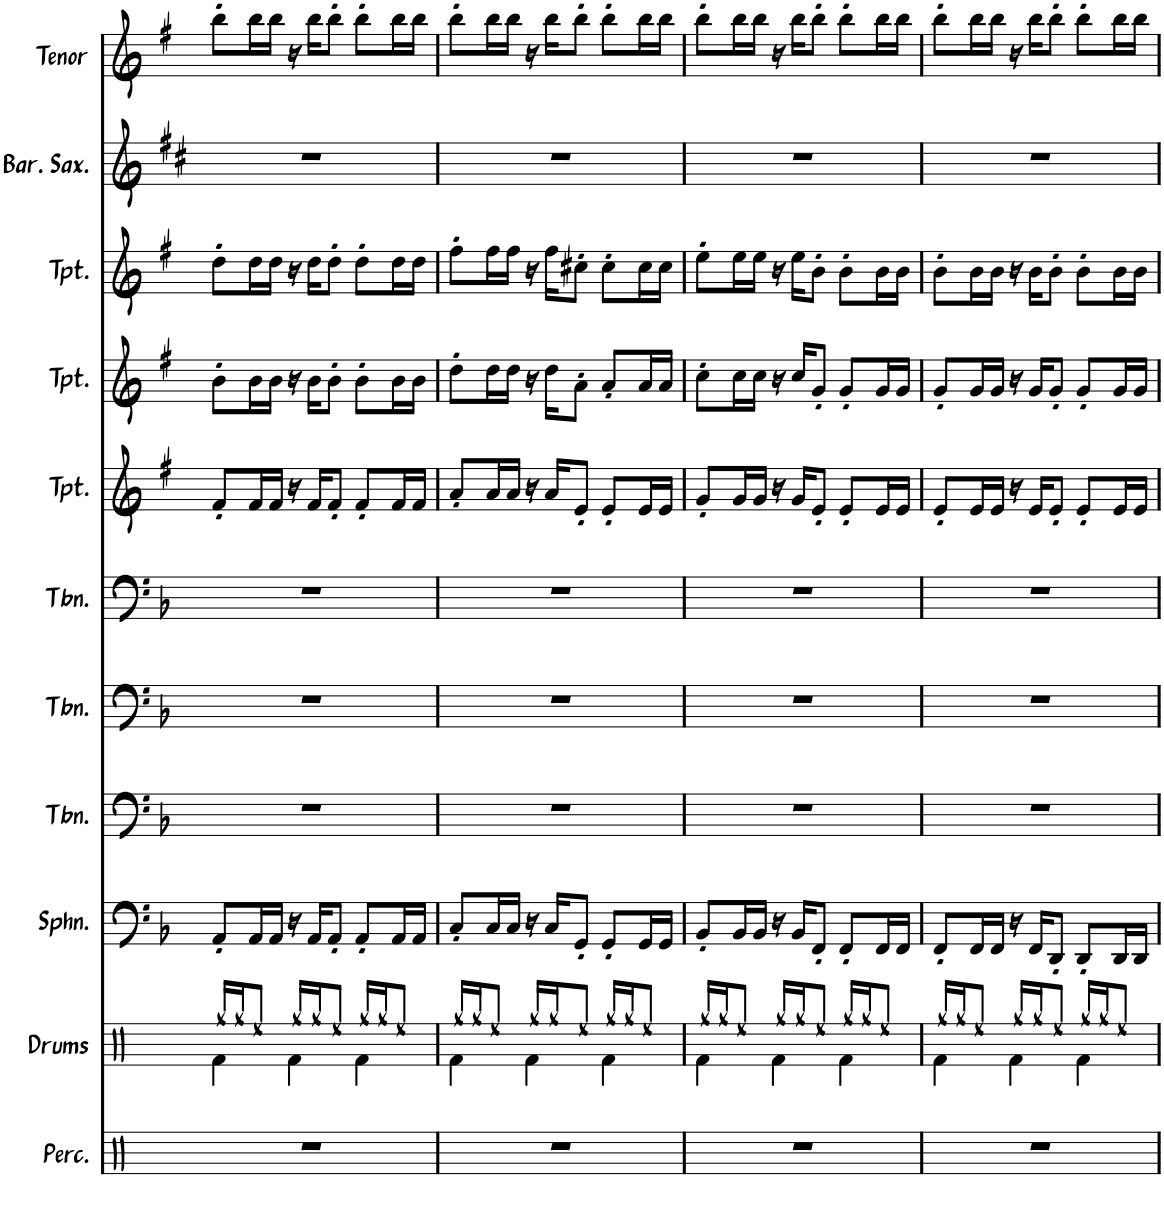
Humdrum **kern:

**kern	**kern	**kern	**kern	**kern	**kern	**kern	**kern	**kern	**kern	**kern	**kern
*part12	*part11	*part10	*part9	*part8	*part7	*part6	*part5	*part4	*part3	*part2	*part1
*staff12	*staff11	*staff10	*staff9	*staff8	*staff7	*staff6	*staff5	*staff4	*staff3	*staff2	*staff1
*I"Percussion	*I"Drums	*I"Sousaphone	*I"Trombone	*I"Trombone	*I"Trombone	*I"Trumpet	*I"Trumpet	*I"Trumpet	*I"Baritone Saxophone	*I"Tenor Sax	*I"Alto Sax
*I'Perc.	*I'Drums	*I'Sphn.	*I'Tbn.	*I'Tbn.	*I'Tbn.	*I'Tpt.	*I'Tpt.	*I'Tpt.	*I'Bar. Sax.	*I'Tenor	*I'Alto
!!LO:PB:g=z
*clefX	*clefX	*clefF4	*clefF4	*clefF4	*clefF4	*clefG2	*clefG2	*clefG2	*clefG2	*clefG2	*clefG2
*	*	*	*	*	*	*Trd1c2	*Trd1c2	*Trd1c2	*Trd12c21	*Trd8c14	*Trd5c9
*k[]	*k[]	*k[b-]	*k[b-]	*k[b-]	*k[b-]	*k[f#]	*k[f#]	*k[f#]	*k[f#c#]	*k[f#]	*k[f#c#]
*M3/4	*M3/4	*M3/4	*M3/4	*M3/4	*M3/4	*M3/4	*M3/4	*M3/4	*M3/4	*M3/4	*M3/4
=47	=47	=47	=47	=47	=47	=47	=47	=47	=47	=47	=47
*	*^	*	*	*	*	*	*	*	*	*	*
2.r	4Rf\	16Rgg/LL	8AA'/L	2.r	2.r	2.r	8f#'/L	8b'\L	8dd'\L	2.r	8bb'\L	8bb'\L
.	.	16Rgg/J	.	.	.	.	.	.	.	.	.	.
.	.	8Ree/J	16AA/L	.	.	.	16f#/L	16b\L	16dd\L	.	16bb\L	16bb\L
.	.	.	16AA/JJ	.	.	.	16f#/JJ	16b\JJ	16dd\JJ	.	16bb\JJ	16bb\JJ
.	4Rf\	16Rgg/LL	16r	.	.	.	16r	16r	16r	.	16r	16r
.	.	16Rgg/J	16AA/KL	.	.	.	16f#/KL	16b\KL	16dd\KL	.	16bb\KL	16bb\KL
.	.	8Ree/J	8AA'/J	.	.	.	8f#'/J	8b'\J	8dd'\J	.	8bb'\J	8bb'\J
.	4Rf\	16Rgg/LL	8AA'/L	.	.	.	8f#'/L	8b'\L	8dd'\L	.	8bb'\L	8bb'\L
.	.	16Rgg/J	.	.	.	.	.	.	.	.	.	.
.	.	8Ree/J	16AA/L	.	.	.	16f#/L	16b\L	16dd\L	.	16bb\L	16bb\L
.	.	.	16AA/JJ	.	.	.	16f#/JJ	16b\JJ	16dd\JJ	.	16bb\JJ	16bb\JJ
=48	=48	=48	=48	=48	=48	=48	=48	=48	=48	=48	=48	=48
2.r	4Rf\	16Rgg/LL	8C'/L	2.r	2.r	2.r	8a'/L	8dd'\L	8ff#'\L	2.r	8bb'\L	8bb'\L
.	.	16Rgg/J	.	.	.	.	.	.	.	.	.	.
.	.	8Ree/J	16C/L	.	.	.	16a/L	16dd\L	16ff#\L	.	16bb\L	16bb\L
.	.	.	16C/JJ	.	.	.	16a/JJ	16dd\JJ	16ff#\JJ	.	16bb\JJ	16bb\JJ
.	4Rf\	16Rgg/LL	16r	.	.	.	16r	16r	16r	.	16r	16r
.	.	16Rgg/J	16C/KL	.	.	.	16a/KL	16dd\KL	16ff#\KL	.	16bb\KL	16bb\KL
.	.	8Ree/J	8GG'/J	.	.	.	8e'/J	8a'\J	8cc#X'\J	.	8bb'\J	8bb'\J
.	4Rf\	16Rgg/LL	8GG'/L	.	.	.	8e'/L	8a'/L	8cc#'\L	.	8bb'\L	8bb'\L
.	.	16Rgg/J	.	.	.	.	.	.	.	.	.	.
.	.	8Ree/J	16GG/L	.	.	.	16e/L	16a/L	16cc#\L	.	16bb\L	16bb\L
.	.	.	16GG/JJ	.	.	.	16e/JJ	16a/JJ	16cc#\JJ	.	16bb\JJ	16bb\JJ
=49	=49	=49	=49	=49	=49	=49	=49	=49	=49	=49	=49	=49
2.r	4Rf\	16Rgg/LL	8BB-'/L	2.r	2.r	2.r	8g'/L	8cc'\L	8ee'\L	2.r	8bb'\L	8bb'\L
.	.	16Rgg/J	.	.	.	.	.	.	.	.	.	.
.	.	8Ree/J	16BB-/L	.	.	.	16g/L	16cc\L	16ee\L	.	16bb\L	16bb\L
.	.	.	16BB-/JJ	.	.	.	16g/JJ	16cc\JJ	16ee\JJ	.	16bb\JJ	16bb\JJ
.	4Rf\	16Rgg/LL	16r	.	.	.	16r	16r	16r	.	16r	16r
.	.	16Rgg/J	16BB-/KL	.	.	.	16g/KL	16cc/KL	16ee\KL	.	16bb\KL	16bb\KL
.	.	8Ree/J	8FF'/J	.	.	.	8e'/J	8g'/J	8b'\J	.	8bb'\J	8bb'\J
.	4Rf\	16Rgg/LL	8FF'/L	.	.	.	8e'/L	8g'/L	8b'\L	.	8bb'\L	8bb'\L
.	.	16Rgg/J	.	.	.	.	.	.	.	.	.	.
.	.	8Ree/J	16FF/L	.	.	.	16e/L	16g/L	16b\L	.	16bb\L	16bb\L
.	.	.	16FF/JJ	.	.	.	16e/JJ	16g/JJ	16b\JJ	.	16bb\JJ	16bb\JJ
=50	=50	=50	=50	=50	=50	=50	=50	=50	=50	=50	=50	=50
2.r	4Rf\	16Rgg/LL	8FF'/L	2.r	2.r	2.r	8e'/L	8g'/L	8b'\L	2.r	8bb'\L	8bb'\L
.	.	16Rgg/J	.	.	.	.	.	.	.	.	.	.
.	.	8Ree/J	16FF/L	.	.	.	16e/L	16g/L	16b\L	.	16bb\L	16bb\L
.	.	.	16FF/JJ	.	.	.	16e/JJ	16g/JJ	16b\JJ	.	16bb\JJ	16bb\JJ
.	4Rf\	16Rgg/LL	16r	.	.	.	16r	16r	16r	.	16r	16r
.	.	16Rgg/J	16FF/KL	.	.	.	16e/KL	16g/KL	16b\KL	.	16bb\KL	16bb\KL
.	.	8Ree/J	8DD'/J	.	.	.	8e'/J	8g'/J	8b'\J	.	8bb'\J	8bb'\J
.	4Rf\	16Rgg/LL	8DD'/L	.	.	.	8e'/L	8g'/L	8b'\L	.	8bb'\L	8bb'\L
.	.	16Rgg/J	.	.	.	.	.	.	.	.	.	.
.	.	8Ree/J	16DD/L	.	.	.	16e/L	16g/L	16b\L	.	16bb\L	16bb\L
.	.	.	16DD/JJ	.	.	.	16e/JJ	16g/JJ	16b\JJ	.	16bb\JJ	16bb\JJ
*	*v	*v	*	*	*	*	*	*	*	*	*	*
=	=	=	=	=	=	=	=	=	=	=	=
*-	*-	*-	*-	*-	*-	*-	*-	*-	*-	*-	*-
